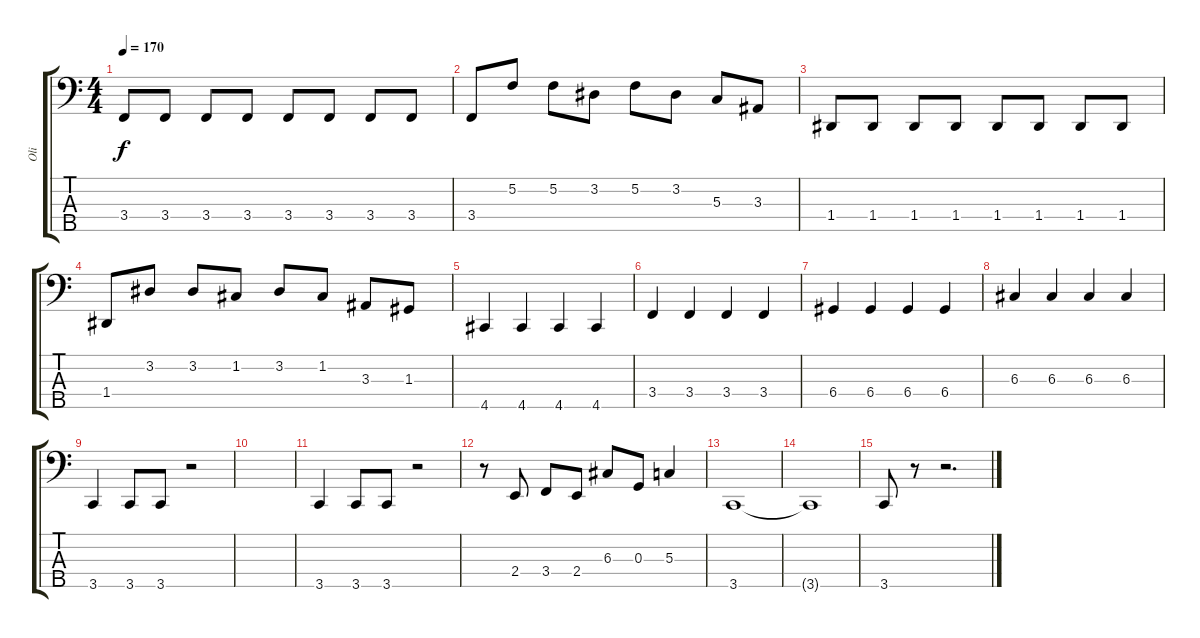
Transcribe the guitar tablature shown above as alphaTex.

\track ("Oli" "Oli") {instrument electricbasspick}
\staff {score tabs}
\tuning (F2 C2 G1 D1 A0) {hide}
\ts (4 4)
\tempo 170
\clef f4
\ks c
3.4.8{dy f} 3.4.8 3.4.8 3.4.8 3.4.8 3.4.8 3.4.8 3.4.8 |
3.4.8 5.2.8 5.2.8 3.2.8 5.2.8 3.2.8 5.3.8 3.3.8 |
1.4.8 1.4.8 1.4.8 1.4.8 1.4.8 1.4.8 1.4.8 1.4.8 |
1.4.8 3.2.8 3.2.8 1.2.8 3.2.8 1.2.8 3.3.8 1.3.8 |
4.5.4 4.5.4 4.5.4 4.5.4 |
3.4.4 3.4.4 3.4.4 3.4.4 |
6.4.4 6.4.4 6.4.4 6.4.4 |
6.3.4 6.3.4 6.3.4 6.3.4 |
3.5.4 3.5.8 3.5.8 r.2 |
|
3.5.4 3.5.8 3.5.8 r.2 |
r.8 2.4.8 3.4.8 2.4.8 6.3.8 0.3.8 5.3.4 |
3.5.1 |
3.5{t}.1 |
3.5.8 r.8 r.2{d}
